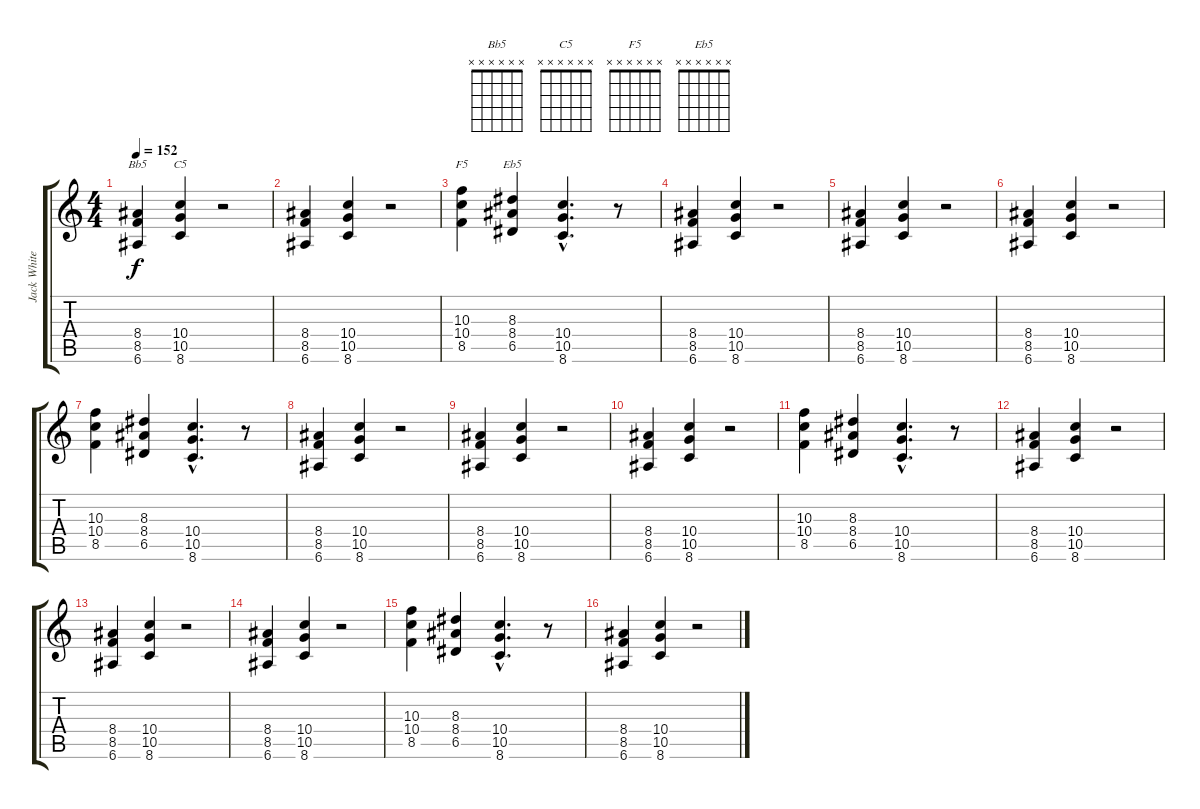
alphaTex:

\track ("Jack White" "Jack White") {instrument distortionguitar}
\staff {score tabs}
\tuning (E4 B3 G3 D3 A2 E2) {hide}
\chord ("Bb5" x x x x x x)
\chord ("C5" x x x x x x)
\chord ("F5" x x x x x x)
\chord ("Eb5" x x x x x x)
\ts (4 4)
\tempo 152
\clef g2
\ks c
(8.4 8.5 6.6).4{ch "Bb5" dy f} (10.4 10.5 8.6).4{ch "C5"} r.2 |
(8.4 8.5 6.6).4 (10.4 10.5 8.6).4 r.2 |
(10.3 10.4 8.5).4{ch "F5"} (8.3 8.4 6.5).4{ch "Eb5"} (10.4{hac} 10.5{hac} 8.6{hac}).4{d} r.8 |
(8.4 8.5 6.6).4 (10.4 10.5 8.6).4 r.2 |
(8.4 8.5 6.6).4 (10.4 10.5 8.6).4 r.2 |
(8.4 8.5 6.6).4 (10.4 10.5 8.6).4 r.2 |
(10.3 10.4 8.5).4 (8.3 8.4 6.5).4 (10.4{hac} 10.5{hac} 8.6{hac}).4{d} r.8 |
(8.4 8.5 6.6).4 (10.4 10.5 8.6).4 r.2 |
(8.4 8.5 6.6).4 (10.4 10.5 8.6).4 r.2 |
(8.4 8.5 6.6).4 (10.4 10.5 8.6).4 r.2 |
(10.3 10.4 8.5).4 (8.3 8.4 6.5).4 (10.4{hac} 10.5{hac} 8.6{hac}).4{d} r.8 |
(8.4 8.5 6.6).4 (10.4 10.5 8.6).4 r.2 |
(8.4 8.5 6.6).4 (10.4 10.5 8.6).4 r.2 |
(8.4 8.5 6.6).4 (10.4 10.5 8.6).4 r.2 |
(10.3 10.4 8.5).4 (8.3 8.4 6.5).4 (10.4{hac} 10.5{hac} 8.6{hac}).4{d} r.8 |
(8.4 8.5 6.6).4 (10.4 10.5 8.6).4 r.2
